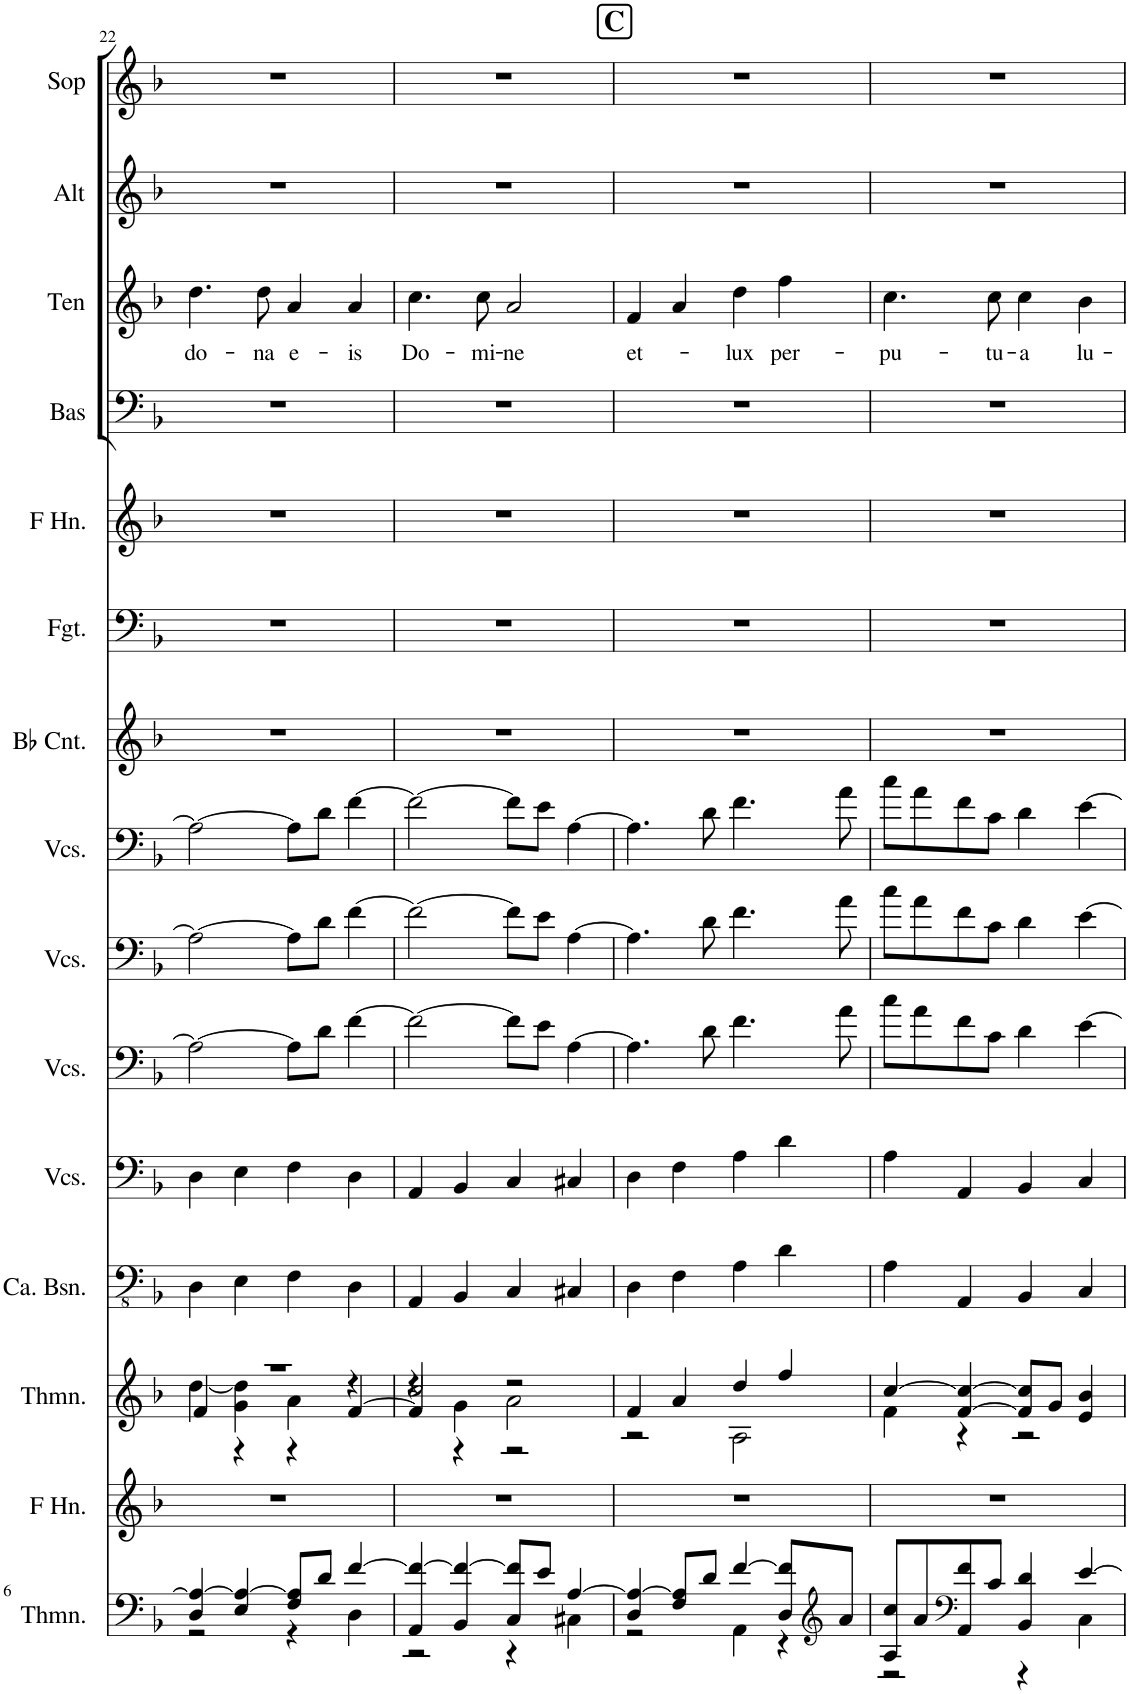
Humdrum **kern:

**kern	**kern	**kern	**kern	**kern	**kern	**kern	**kern	**kern	**kern	**kern	**kern	**kern	**text	**kern	**kern
*part15	*part14	*part13	*part12	*part11	*part10	*part9	*part8	*part7	*part6	*part5	*part4	*part3	*part3	*part2	*part1
*staff15	*staff14	*staff13	*staff12	*staff11	*staff10	*staff9	*staff8	*staff7	*staff6	*staff5	*staff4	*staff3	*staff3	*staff2	*staff1
*I"Theremin, Organ lh	*I"Hoorn in F, Horns 3,4 in F	*I"Theremin, Organ rh	*I"Contrabassen, Double Bass	*I"Violoncellos, Cello 2	*I"Violoncellos, Cello 1	*I"Violoncellos, Viola 2	*I"Violoncellos, Viola 1	*I"Cornet in Bb, Trumpet in F	*I"Fagot, Bassoon	*I"Hoorn in F, Horns 1,2 in F	*I"Bas	*I"Ten	*	*I"Alt	*I"Sop
*I'Thmn.	*I'F Hn.	*I'Thmn.	*I'Ca. Bsn.	*I'Vcs.	*I'Vcs.	*I'Vcs.	*I'Vcs.	*	*I'Fgt.	*I'F Hn.	*I'Bas	*I'Ten	*	*I'Alt	*I'Sop
!!LO:PB:g=z
*clefF4	*clefG2	*clefG2	*clefFv4	*clefF4	*clefF4	*clefF4	*clefF4	*clefG2	*clefF4	*clefG2	*clefF4	*clefG2	*	*clefG2	*clefG2
*	*Trd4c7	*	*	*	*	*	*	*Trd1c2	*	*Trd4c7	*	*Trd1c2	*	*Trd1c2	*
*k[b-]	*k[b-]	*k[b-]	*k[b-]	*k[b-]	*k[b-]	*k[b-]	*k[b-]	*k[b-]	*k[b-]	*k[b-]	*k[b-]	*k[b-]	*	*k[b-]	*k[b-]
*M4/4	*M4/4	*M4/4	*M4/4	*M4/4	*M4/4	*M4/4	*M4/4	*M4/4	*M4/4	*M4/4	*M4/4	*M4/4	*	*M4/4	*M4/4
*met(c)	*met(c)	*met(c)	*met(c)	*met(c)	*met(c)	*met(c)	*met(c)	*met(c)	*met(c)	*met(c)	*met(c)	*met(c)	*	*met(c)	*met(c)
=22	=22	=22	=22	=22	=22	=22	=22	=22	=22	=22	=22	=22	=22	=22	=22
*^	*	*^	*	*	*	*	*	*	*	*	*	*	*	*	*
*	*	*	*	*^	*	*	*	*	*	*	*	*	*	*	*	*	*
!	!	!	!	!	!	!	!	!	!	!	!	!	!	!	!	!LO:LY:b	!	!
4D/ 4A/_	2r	1r	1r	[4dd\	4f/	4DD\	4D\	2A\_	2A\_	2A\_	1r	1r	1r	1r	4.dd\	do-	1r	1r
4E/ 4A/_	.	.	.	4g\ 4dd\]	4r	4EE\	4E\	.	.	.	.	.	.	.	.	.	.	.
!	!	!	!	!	!	!	!	!	!	!	!	!	!	!	!	!LO:LY:b	!	!
.	.	.	.	.	.	.	.	.	.	.	.	.	.	.	8dd\	-na	.	.
!	!	!	!	!	!	!	!	!	!	!	!	!	!	!	!	!LO:LY:b	!	!
8F/ 8A/]L	4r	.	.	4a\	4r	4FF\	4F\	8A\L]	8A\L]	8A\L]	.	.	.	.	4a/	e-	.	.
8d/J	.	.	.	.	.	.	.	8d\J	8d\J	8d\J	.	.	.	.	.	.	.	.
!	!	!	!	!	!	!	!	!	!	!	!	!	!	!	!	!LO:LY:b	!	!
[4f/	4D\	.	.	4r	[4f/	4DD\	4D\	[4f\	[4f\	[4f\	.	.	.	.	4a/	-is	.	.
=23	=23	=23	=23	=23	=23	=23	=23	=23	=23	=23	=23	=23	=23	=23	=23	=23	=23	=23
!	!	!	!	!	!	!	!	!	!	!	!	!	!	!	!	!LO:LY:b	!	!
4AA/ 4f/_	2r	1r	2cc/	4r	4f/]	4AAA/	4AA/	2f\_	2f\_	2f\_	1r	1r	1r	1r	4.cc\	Do-	1r	1r
4BB-/ 4f/_	.	.	.	4g\	4r	4BBB-/	4BB-/	.	.	.	.	.	.	.	.	.	.	.
!	!	!	!	!	!	!	!	!	!	!	!	!	!	!	!	!LO:LY:b	!	!
.	.	.	.	.	.	.	.	.	.	.	.	.	.	.	8cc\	-mi-	.	.
!	!	!	!	!	!	!	!	!	!	!	!	!	!	!	!	!LO:LY:b	!	!
8C/ 8f/]L	4r	.	2r	2a\	2r	4CC/	4C/	8f\L]	8f\L]	8f\L]	.	.	.	.	2a/	-ne	.	.
8e/J	.	.	.	.	.	.	.	8e\J	8e\J	8e\J	.	.	.	.	.	.	.	.
[4A/	4C#X\	.	.	.	.	4CC#X/	4C#X/	[4A\	[4A\	[4A\	.	.	.	.	.	.	.	.
*	*	*	*	*v	*v	*	*	*	*	*	*	*	*	*	*	*	*	*
!!LO:REH:place=s1:a:B:cj:fs=14:t=C
=24	=24	=24	=24	=24	=24	=24	=24	=24	=24	=24	=24	=24	=24	=24	=24	=24	=24
!	!	!	!	!	!	!	!	!	!	!	!	!	!	!	!LO:LY:b	!	!
4D/ 4A/_	2r	1r	4f/	2r	4DD\	4D\	4.A\]	4.A\]	4.A\]	1r	1r	1r	1r	4f/	et-	1r	1r
8F/ 8A/]L	.	.	4a/	.	4FF\	4F\	.	.	.	.	.	.	.	4a/	.	.	.
8d/J	.	.	.	.	.	.	8d\	8d\	8d\	.	.	.	.	.	.	.	.
!	!	!	!	!	!	!	!	!	!	!	!	!	!	!	!LO:LY:b	!	!
[4f/	4AA\	.	4dd/	2A\	4AA\	4A\	4.f\	4.f\	4.f\	.	.	.	.	4dd\	-lux	.	.
!	!	!	!	!	!	!	!	!	!	!	!	!	!	!	!LO:LY:b	!	!
8D/ 8f/]L	4r	.	4ff/	.	4D\	4d\	.	.	.	.	.	.	.	4ff\	per-	.	.
*clefG2	*	*	*	*	*	*	*	*	*	*	*	*	*	*	*	*	*
8a/J	.	.	.	.	.	.	8a\	8a\	8a\	.	.	.	.	.	.	.	.
=25	=25	=25	=25	=25	=25	=25	=25	=25	=25	=25	=25	=25	=25	=25	=25	=25	=25
!	!	!	!	!	!	!	!	!	!	!	!	!	!	!	!LO:LY:b	!	!
8A/ 8cc/L	2r	1r	[4cc/	4f\	4AA\	4A\	8cc\L	8cc\L	8cc\L	1r	1r	1r	1r	4.cc\	-pu-	1r	1r
8a/	.	.	.	.	.	.	8a\	8a\	8a\	.	.	.	.	.	.	.	.
*clefF4	*	*	*	*	*	*	*	*	*	*	*	*	*	*	*	*	*
8AA/ 8f/	.	.	[4f/ 4cc/_	4r	4AAA/	4AA/	8f\	8f\	8f\	.	.	.	.	.	.	.	.
!	!	!	!	!	!	!	!	!	!	!	!	!	!	!	!LO:LY:b	!	!
8c/J	.	.	.	.	.	.	8c\J	8c\J	8c\J	.	.	.	.	8cc\	-tu-	.	.
!	!	!	!	!	!	!	!	!	!	!	!	!	!	!	!LO:LY:b	!	!
4BB-/ 4d/	4r	.	8f/] 8cc/]L	2r	4BBB-/	4BB-/	4d\	4d\	4d\	.	.	.	.	4cc\	-a	.	.
.	.	.	8g/J	.	.	.	.	.	.	.	.	.	.	.	.	.	.
!	!	!	!	!	!	!	!	!	!	!	!	!	!	!	!LO:LY:b	!	!
[4e/	4C\	.	4e/ 4b-/	.	4CC/	4C/	[4e\	[4e\	[4e\	.	.	.	.	4b-\	lu-	.	.
*v	*v	*	*v	*v	*	*	*	*	*	*	*	*	*	*	*	*	*
=	=	=	=	=	=	=	=	=	=	=	=	=	=	=	=
*-	*-	*-	*-	*-	*-	*-	*-	*-	*-	*-	*-	*-	*-	*-	*-
